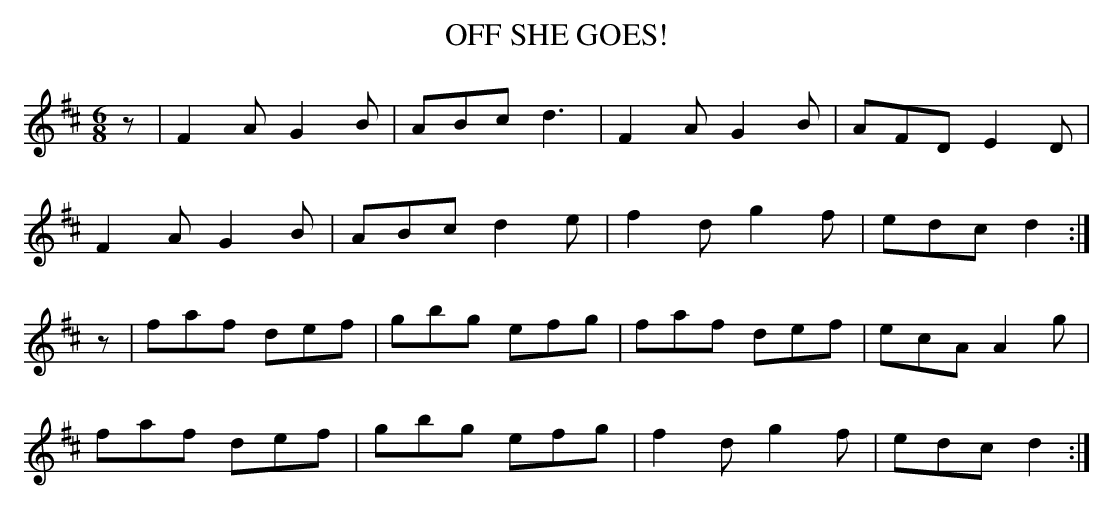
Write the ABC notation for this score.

X:1
T:OFF SHE GOES!
M:6/8
L:1/8
K:D
z|F2A G2B|ABc d3|F2A G2B|AFD E2D|
F2A G2B|ABc d2e|f2d g2f|edc d2 :|
z|faf def|gbg efg|faf def|ecA A2g|
faf def|gbg efg|f2d g2f|edc d2 :|
